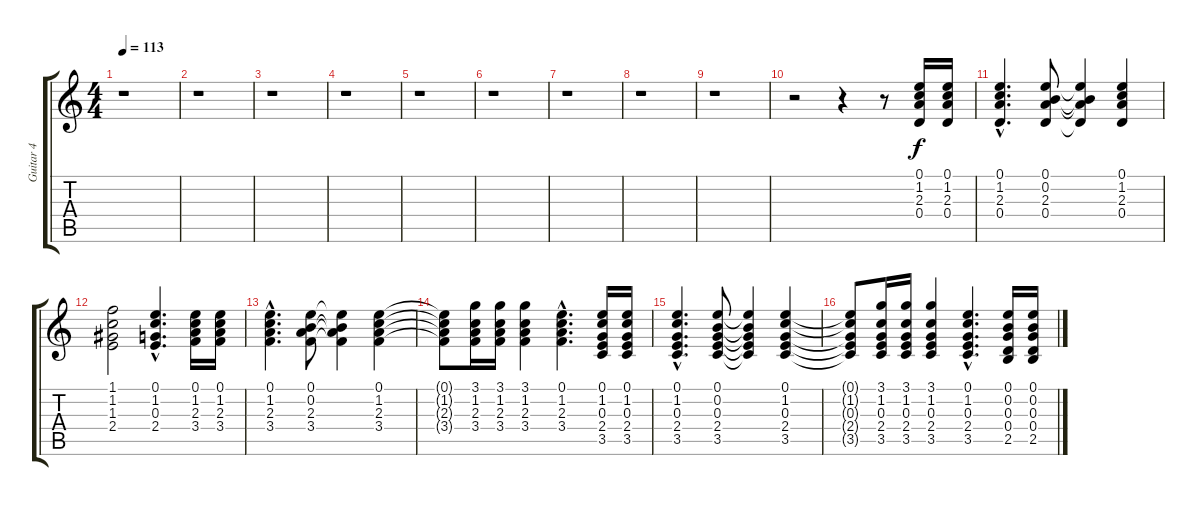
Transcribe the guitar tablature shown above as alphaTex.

\track ("Guitar 4" "Guitar 4") {instrument acousticguitarsteel}
\staff {score tabs}
\tuning (E4 B3 G3 D3 A2 E2) {hide}
\ts (4 4)
\tempo 113
\clef g2
\ks c
r.1{dy f} |
r.1 |
r.1 |
r.1 |
r.1 |
r.1 |
r.1 |
r.1 |
r.1 |
r.2 r.4 r.8 (0.1 1.2 2.3 0.4).16 (0.1 1.2 2.3 0.4).16 |
(0.1{hac} 1.2{hac} 2.3{hac} 0.4{hac}).4{d} (0.1 0.2 2.3 0.4).8 (0.1{t} 0.2{t} 2.3{t} 0.4{t}).4 (0.1 1.2 2.3 0.4).4 |
(1.1 1.2 1.3 2.4).2 (0.1{hac} 1.2{hac} 0.3{hac} 2.4{hac}).4{d} (0.1 1.2 2.3 3.4).16 (0.1 1.2 2.3 3.4).16 |
(0.1{hac} 1.2{hac} 2.3{hac} 3.4{hac}).4{d} (0.1 0.2 2.3 3.4).8 (0.1{t} 0.2{t} 2.3{t} 3.4{t}).4 (0.1 1.2 2.3 3.4).4 |
(0.1{t} 1.2{t} 2.3{t} 3.4{t}).8 (3.1 1.2 2.3 3.4).16 (3.1 1.2 2.3 3.4).16 (3.1 1.2 2.3 3.4).4 (0.1{hac} 1.2{hac} 2.3{hac} 3.4{hac}).4{d} (0.1 1.2 0.3 2.4 3.5).16 (0.1 1.2 0.3 2.4 3.5).16 |
(0.1{hac} 1.2{hac} 0.3{hac} 2.4{hac} 3.5{hac}).4{d} (0.1 0.2 0.3 2.4 3.5).8 (0.1{t} 0.2{t} 0.3{t} 2.4{t} 3.5{t}).4 (0.1 1.2 0.3 2.4 3.5).4 |
(0.1{t} 1.2{t} 0.3{t} 2.4{t} 3.5{t}).8 (3.1 1.2 0.3 2.4 3.5).16 (3.1 1.2 0.3 2.4 3.5).16 (3.1 1.2 0.3 2.4 3.5).4 (0.1{hac} 1.2{hac} 0.3{hac} 2.4{hac} 3.5{hac}).4{d} (0.1 0.2 0.3 0.4 2.5).16 (0.1 0.2 0.3 0.4 2.5).16
